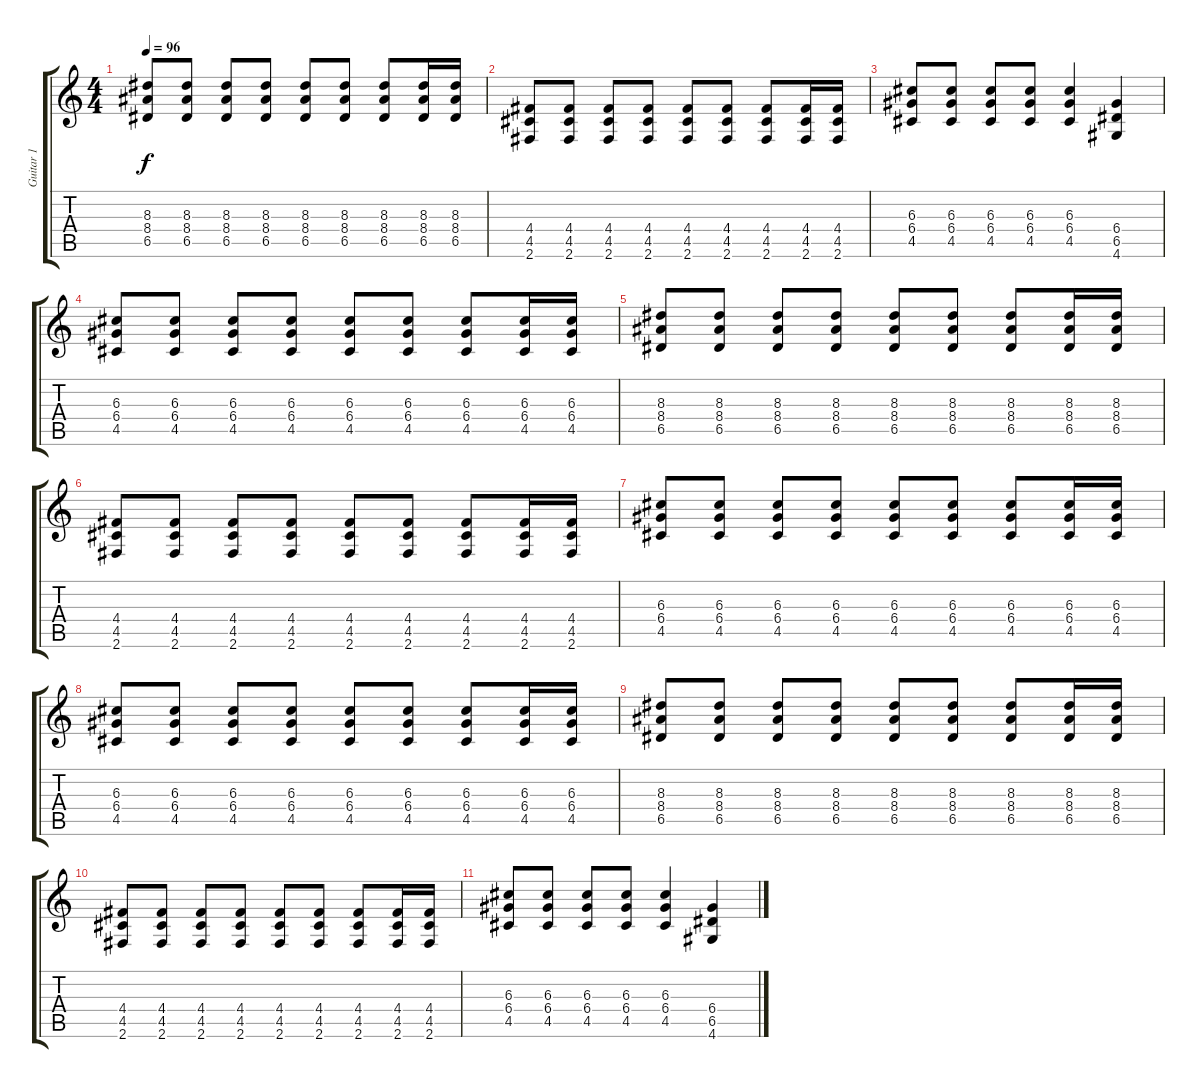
\track ("Guitar 1" "Guitar 1") {instrument distortionguitar}
\staff {score tabs}
\tuning (E4 B3 G3 D3 A2 E2) {hide}
\ts (4 4)
\tempo 96
\clef g2
\ks c
(8.3 8.4 6.5).8{dy f} (8.3 8.4 6.5).8 (8.3 8.4 6.5).8 (8.3 8.4 6.5).8 (8.3 8.4 6.5).8 (8.3 8.4 6.5).8 (8.3 8.4 6.5).8 (8.3 8.4 6.5).16 (8.3 8.4 6.5).16 |
(4.4 4.5 2.6).8 (4.4 4.5 2.6).8 (4.4 4.5 2.6).8 (4.4 4.5 2.6).8 (4.4 4.5 2.6).8 (4.4 4.5 2.6).8 (4.4 4.5 2.6).8 (4.4 4.5 2.6).16 (4.4 4.5 2.6).16 |
(6.3 6.4 4.5).8 (6.3 6.4 4.5).8 (6.3 6.4 4.5).8 (6.3 6.4 4.5).8 (6.3 6.4 4.5).4 (6.4 6.5 4.6).4 |
(6.3 6.4 4.5).8 (6.3 6.4 4.5).8 (6.3 6.4 4.5).8 (6.3 6.4 4.5).8 (6.3 6.4 4.5).8 (6.3 6.4 4.5).8 (6.3 6.4 4.5).8 (6.3 6.4 4.5).16 (6.3 6.4 4.5).16 |
(8.3 8.4 6.5).8 (8.3 8.4 6.5).8 (8.3 8.4 6.5).8 (8.3 8.4 6.5).8 (8.3 8.4 6.5).8 (8.3 8.4 6.5).8 (8.3 8.4 6.5).8 (8.3 8.4 6.5).16 (8.3 8.4 6.5).16 |
(4.4 4.5 2.6).8 (4.4 4.5 2.6).8 (4.4 4.5 2.6).8 (4.4 4.5 2.6).8 (4.4 4.5 2.6).8 (4.4 4.5 2.6).8 (4.4 4.5 2.6).8 (4.4 4.5 2.6).16 (4.4 4.5 2.6).16 |
(6.3 6.4 4.5).8 (6.3 6.4 4.5).8 (6.3 6.4 4.5).8 (6.3 6.4 4.5).8 (6.3 6.4 4.5).8 (6.3 6.4 4.5).8 (6.3 6.4 4.5).8 (6.3 6.4 4.5).16 (6.3 6.4 4.5).16 |
(6.3 6.4 4.5).8 (6.3 6.4 4.5).8 (6.3 6.4 4.5).8{volume 13} (6.3 6.4 4.5).8 (6.3 6.4 4.5).8{volume 12} (6.3 6.4 4.5).8 (6.3 6.4 4.5).8{volume 11} (6.3 6.4 4.5).16 (6.3 6.4 4.5).16 |
(8.3 8.4 6.5).8{volume 10} (8.3 8.4 6.5).8 (8.3 8.4 6.5).8{volume 9} (8.3 8.4 6.5).8 (8.3 8.4 6.5).8{volume 8} (8.3 8.4 6.5).8 (8.3 8.4 6.5).8{volume 7} (8.3 8.4 6.5).16 (8.3 8.4 6.5).16 |
(4.4 4.5 2.6).8{volume 6} (4.4 4.5 2.6).8 (4.4 4.5 2.6).8{volume 5} (4.4 4.5 2.6).8 (4.4 4.5 2.6).8{volume 4} (4.4 4.5 2.6).8 (4.4 4.5 2.6).8{volume 3} (4.4 4.5 2.6).16 (4.4 4.5 2.6).16 |
(6.3 6.4 4.5).8{volume 2} (6.3 6.4 4.5).8 (6.3 6.4 4.5).8{volume 1} (6.3 6.4 4.5).8 (6.3 6.4 4.5).4{volume 1} (6.4 6.5 4.6).4
